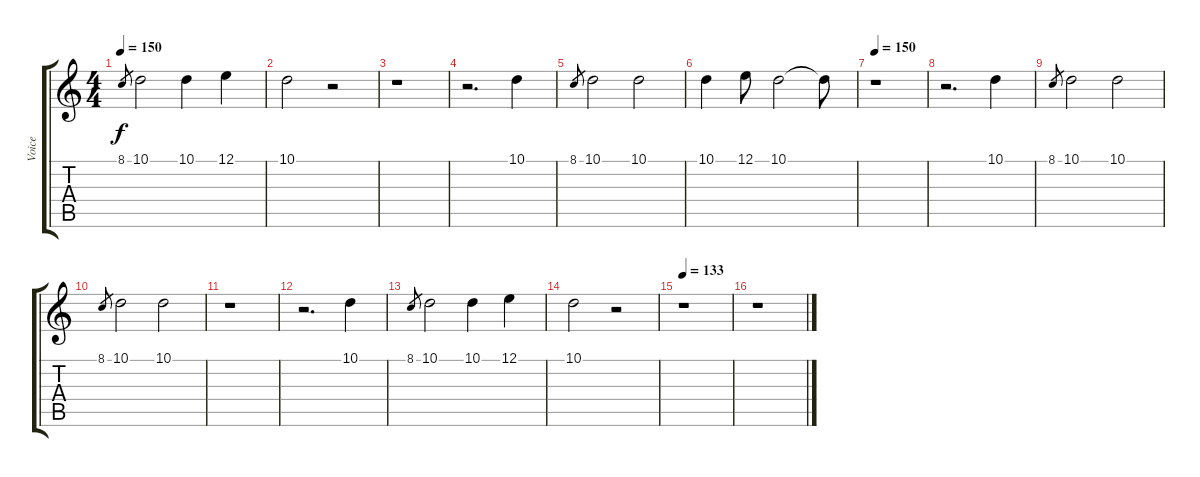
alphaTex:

\track ("Voice" "Voice") {instrument synthvoice}
\staff {score tabs}
\tuning (E4 B3 G3 D3 A2 E2) {hide}
\ts (4 4)
\tempo 150
\clef g2
\ks c
8.1.8{gr dy f} 10.1.2 10.1.4 12.1.4 |
10.1.2 r.2 |
r.1 |
r.2{d} 10.1.4 |
8.1.8{gr} 10.1.2 10.1.2 |
10.1.4 12.1.8 10.1.2 10.1{t}.8 |
\tempo 150
r.1 |
r.2{d} 10.1.4 |
8.1.8{gr} 10.1.2 10.1.2 |
8.1.8{gr} 10.1.2 10.1.2 |
r.1 |
r.2{d} 10.1.4 |
8.1.8{gr} 10.1.2 10.1.4 12.1.4 |
10.1.2 r.2 |
\tempo 133
r.1 |
r.1
